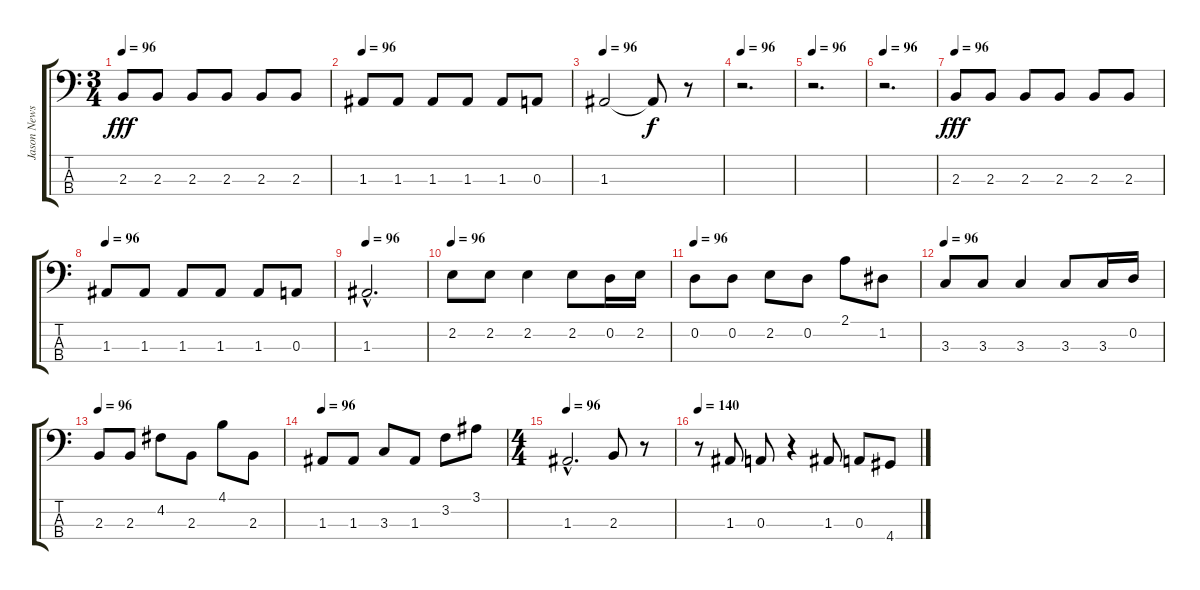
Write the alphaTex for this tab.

\track ("Jason Newsted/Cliff Burton Bass" "Jason News") {instrument electricbasspick}
\staff {score tabs}
\tuning (G2 D2 A1 E1) {hide}
\ts (3 4)
\tempo 96
\clef f4
\ks c
2.3.8{dy fff} 2.3.8 2.3.8 2.3.8 2.3.8 2.3.8 |
\tempo 96
1.3.8 1.3.8 1.3.8 1.3.8 1.3.8 0.3.8 |
\tempo 96
1.3.2 1.3{t}.8{dy f} r.8 |
\tempo 96
r.2{d} |
\tempo 96
r.2{d} |
\tempo 96
r.2{d} |
\tempo 96
2.3.8{dy fff} 2.3.8 2.3.8 2.3.8 2.3.8 2.3.8 |
\tempo 96
1.3.8 1.3.8 1.3.8 1.3.8 1.3.8 0.3.8 |
\tempo 96
1.3{hac}.2{d} |
\tempo 96
2.2.8 2.2.8 2.2.4 2.2.8 0.2.16 2.2.16 |
\tempo 96
0.2.8 0.2.8 2.2.8 0.2.8 2.1.8 1.2.8 |
\tempo 96
3.3.8 3.3.8 3.3.4 3.3.8 3.3.16 0.2.16 |
\tempo 96
2.3.8 2.3.8 4.2.8 2.3.8 4.1.8 2.3.8 |
\tempo 96
1.3.8 1.3.8 3.3.8 1.3.8 3.2.8 3.1.8 |
\ts (4 4)
\tempo 96
1.3{hac}.2{d} 2.3.8 r.8 |
\tempo 140
r.8 1.3.8 0.3.8 r.4 1.3.8 0.3.8 4.4.8
